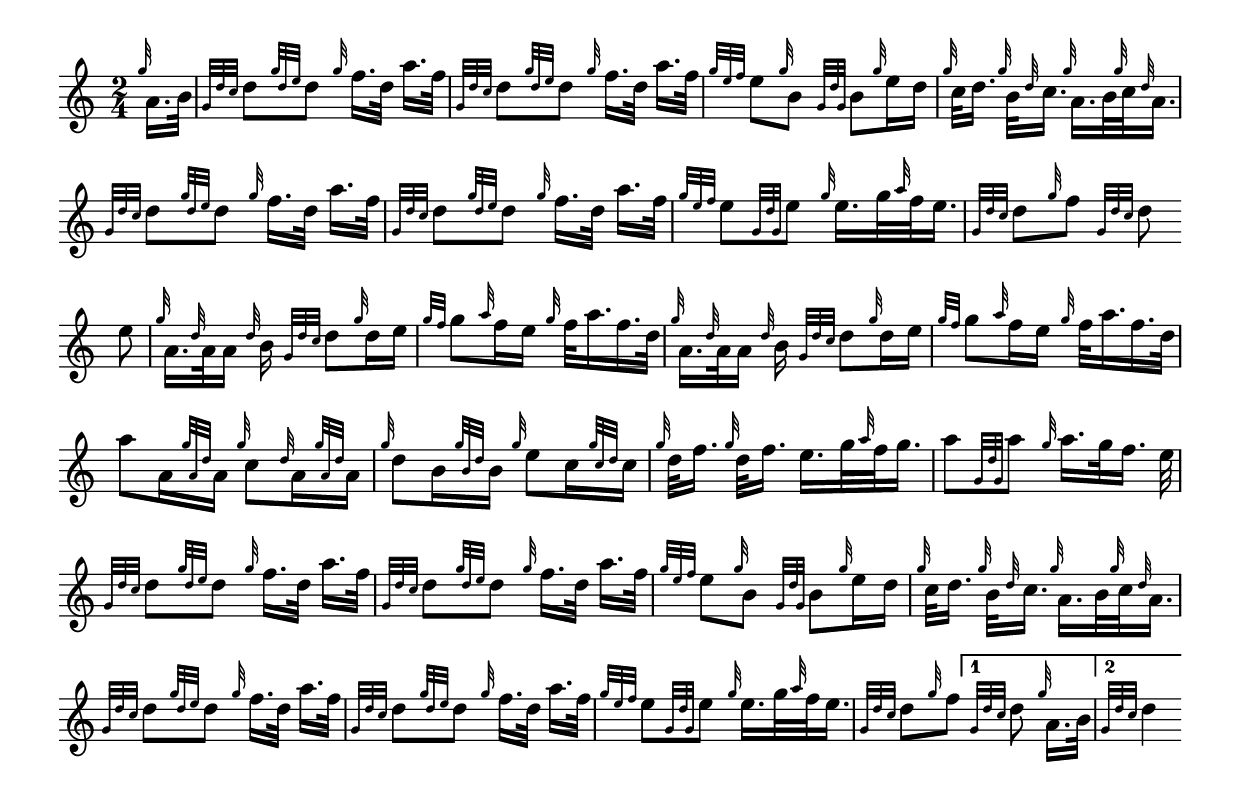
\include "bagpipe.ly"
melody = {
		\set Staff.midiInstrument = #"bagpipe"
		\hideKeySignature
		\cadenzaOn
		\once \override Score.BreakAlignment #'break-align-orders =
			#(make-vector 3 '(instrument-name
									left-edge
									ambitus
									span-bar
									breathing-sign
									clef
									key-signature
									time-signature
									staff-bar
									custos
									span-bar))
		\time 2/4
		\bar "|:" \grg a16. [ b32 ] \bar "|"
 \thrwd d8 [ \dbld d8 ] \grg f16. [ d32 ] A16. [ f32 ] \bar "|"
 \thrwd d8 [ \dbld d8 ] \grg f16. [ d32 ] A16. [ f32 ] \bar "|"
 \dble e8 [ \grg b8 ] \grip b8 [ \grg e16 d16 ] \bar "|"
 \grg c32 [ d16. ] \grg b32 [ \grd c16. ] \grg a16. [ b32 \grg c32 \grd a16. ] \bar "|" \break

 \thrwd d8 [ \dbld d8 ] \grg f16. [ d32 ] A16. [ f32 ] \bar "|"
 \thrwd d8 [ \dbld d8 ] \grg f16. [ d32 ] A16. [ f32 ] \bar "|"
 \dble e8 [ \grip e8 ] \grg e16. [ g32 \grA f32 e16. ] \bar "|"
 \thrwd d8 [ \grg f8 ] \thrwd d8 \bar ":|" \break
 e8 \bar "|"
 \grg a16. [ \grd a32 a16 ] \grd b16 ] \thrwd d8 [ \grg d16 e16 ] \bar "|"
 \dblg g8 [ \grA f16 e16 ] \grg f32 [ A16. f16. d32 ] \bar "|"
 \grg a16. [ \grd a32 a16 ] \grd b16 ] \thrwd d8 [ \grg d16 e16 ] \bar "|"
 \dblg g8 [ \grA f16 e16 ] \grg f32 [ A16. f16. d32 ] \bar "|" \break

 A8 [ a16 \dbla a16 ] \grg c8 [ \grd a16 \dbla a16 ] \bar "|"
 \grg d8 [ b16 \dblb b16 ] \grg e8 [ c16 \dblc c16 ] \bar "|"
 \grg d32 [ f16. ] \grg d32 [ f16. ] e16. [ g32 \grA f32 g16. ] \bar "|"
 A8 [ \grip A8 ] \grg A16. [ g32 f16. ] e32 ] \bar ":|:" \break

 \bar "|"
 \thrwd d8 [ \dbld d8 ] \grg f16. [ d32 ] A16. [ f32 ] \bar "|"
 \thrwd d8 [ \dbld d8 ] \grg f16. [ d32 ] A16. [ f32 ] \bar "|"
 \dble e8 [ \grg b8 ] \grip b8 [ \grg e16 d16 ] \bar "|"
 \grg c32 [ d16. ] \grg b32 [ \grd c16. ] \grg a16. [ b32 \grg c32 \grd a16. ] \bar "|" \break

 \thrwd d8 [ \dbld d8 ] \grg f16. [ d32 ] A16. [ f32 ] \bar "|"
 \thrwd d8 [ \dbld d8 ] \grg f16. [ d32 ] A16. [ f32 ] \bar "|"
 \dble e8 [ \grip e8 ] \grg e16. [ g32 \grA f32 e16. ] \bar "|"
 \thrwd d8 [ \grg f8 ] \set Score.repeatCommands = #'((volta "1"))  \thrwd d8 \grg a16. [ b32 ] \set Score.repeatCommands = #'((volta #f)) \bar "|"
 \set Score.repeatCommands = #'((volta "2"))  \thrwd d4 \set Score.repeatCommands = #'((volta #f)) \bar "|"
 \bar ":|" \break

			}

\score {
	\melody
	\layout {
	indent = 0.0\cm
	\context { \Score \remove "Bar_number_engraver" }
	}
	\header {
	title = "The Black Bear Hornpipe"
	meter = "March"
	arranger = "1936"
	}
	
}

